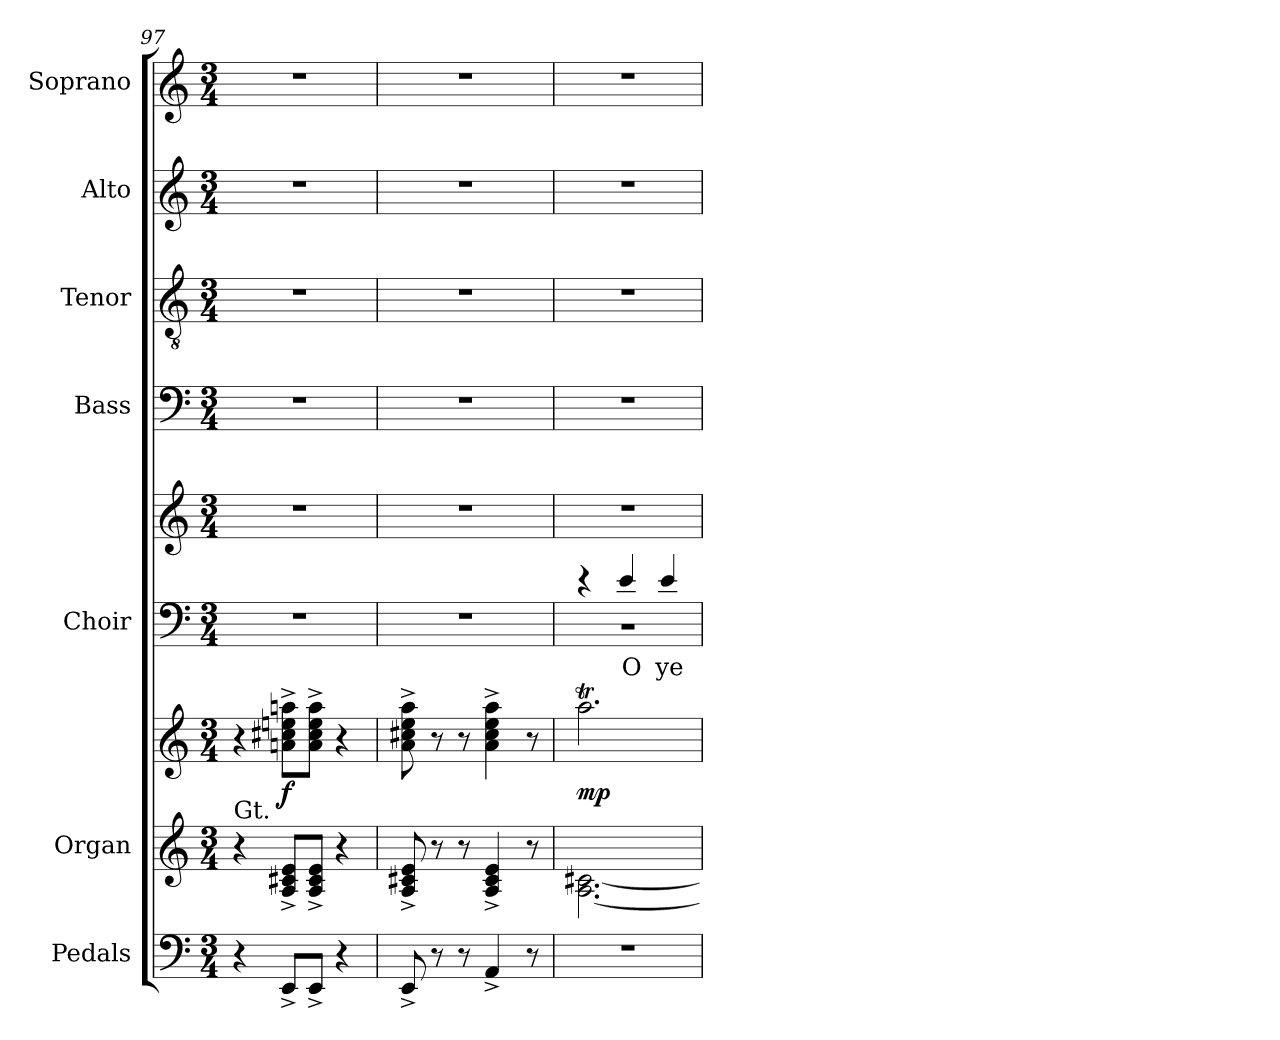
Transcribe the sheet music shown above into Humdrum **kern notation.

**kern	**kern	**kern	**dynam	**kern	**text	**kern	**kern	**kern	**kern	**kern
*part7	*part6	*part6	*part6	*part5	*part5	*part5	*part4	*part3	*part2	*part1
*staff9	*staff8	*staff7	*staff7/8	*staff6	*staff6	*staff5	*staff4	*staff3	*staff2	*staff1
*I"Pedals	*I"Organ	*	*	*I"Choir	*	*	*I"Bass	*I"Tenor	*I"Alto	*I"Soprano
*I'Ped.	*I'Org.	*	*	*I'Choir	*	*	*I'B.	*I'T.	*I'A.	*I'S.
*clefF4	*clefG2	*clefG2	*	*clefF4	*	*clefG2	*clefF4	*clefGv2	*clefG2	*clefG2
*	*	*	*	*	*	*	*	*ITrd7c12	*	*
*k[]	*k[]	*k[]	*	*k[]	*	*k[]	*k[]	*k[]	*k[]	*k[]
*C:	*C:	*C:	*	*C:	*	*C:	*C:	*C:	*C:	*C:
*M3/4	*M3/4	*M3/4	*	*M3/4	*	*M3/4	*M3/4	*M3/4	*M3/4	*M3/4
=97	=97	=97	=97	=97	=97	=97	=97	=97	=97	=97
!	!LO:TX:a:t=Gt.	!	!	!	!	!	!	!	!	!
!	!	!	!	!LO:N:vis=1	!	!LO:N:vis=1	!LO:N:vis=1	!LO:N:vis=1	!LO:N:vis=1	!LO:N:vis=1
4r	4r	4r	.	2.r	.	2.r	2.r	2.r	2.r	2.r
8EE^i/L	8Ai/^ 8c#Xi^ 8ei^L	8ani\^ 8cc#Xi^ 8eeni^ 8aani^L	f	.	.	.	.	.	.	.
8EE^i/J	8Ai/^ 8c#i^ 8ei^J	8ai\^ 8cc#i^ 8eei^ 8aai^J	.	.	.	.	.	.	.	.
4r	4r	4r	.	.	.	.	.	.	.	.
=98	=98	=98	=98	=98	=98	=98	=98	=98	=98	=98
!	!	!	!	!LO:N:vis=1	!	!LO:N:vis=1	!LO:N:vis=1	!LO:N:vis=1	!LO:N:vis=1	!LO:N:vis=1
8EE^i/	8Ai/^ 8c#Xi^ 8ei^	8ai\^ 8cc#Xi^ 8eei^ 8aai^	.	2.r	.	2.r	2.r	2.r	2.r	2.r
8r	8r	8r	.	.	.	.	.	.	.	.
8r	8r	8r	.	.	.	.	.	.	.	.
4AA^i/	4Ai/^ 4c#i^ 4ei^	4ai\^ 4cc#i^ 4eei^ 4aai^	.	.	.	.	.	.	.	.
8r	8r	8r	.	.	.	.	.	.	.	.
!!LO:PB:g=z
=99	=99	=99	=99	=99	=99	=99	=99	=99	=99	=99
*	*	*	*	*^	*	*	*	*	*	*
!	!LO:TX:a:t=Sw.	!	!	!	!	!	!	!	!	!	!
!LO:N:vis=1	!	!	!	!	!LO:N:vis=1	!	!LO:N:vis=1	!LO:N:vis=1	!LO:N:vis=1	!LO:N:vis=1	!LO:N:vis=1
*	*^	*	*	*	*	*	*	*	*	*	*
2.r	2.ryy	[<2.Ai\ [<2.c#Xi	2.aaTi\	mp	4r	2.r	.	2.r	2.r	2.r	2.r	2.r
!	!	!	!	!	!	!	!LO:LY:a:color=#000000	!	!	!	!	!
.	.	.	.	.	4ei/	.	O	.	.	.	.	.
!	!	!	!	!	!	!	!LO:LY:a:color=#000000	!	!	!	!	!
.	.	.	.	.	4ei/	.	ye	.	.	.	.	.
*	*v	*v	*	*	*v	*v	*	*	*	*	*	*
=	=	=	=	=	=	=	=	=	=	=
*-	*-	*-	*-	*-	*-	*-	*-	*-	*-	*-
